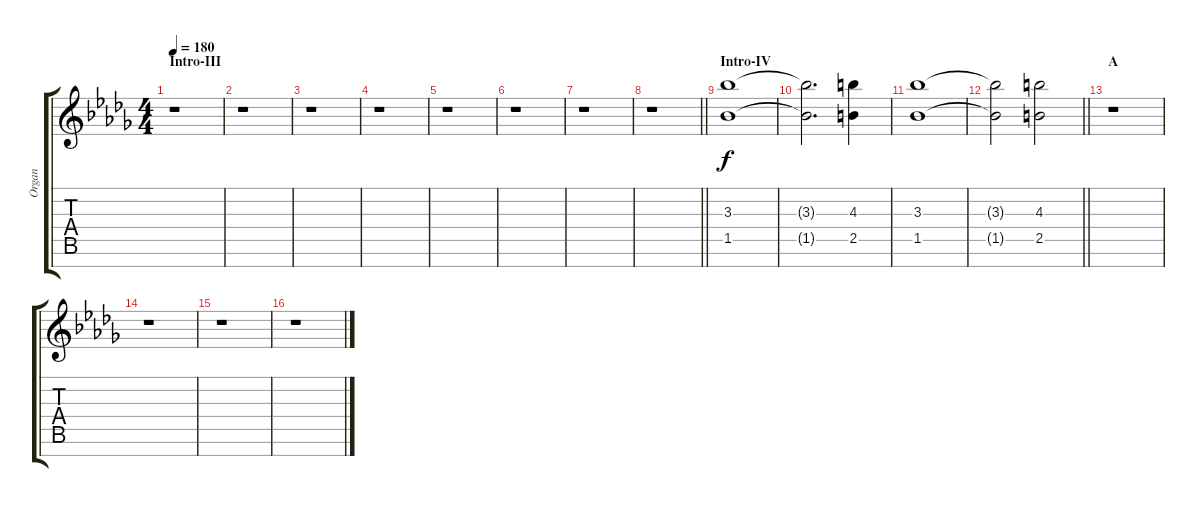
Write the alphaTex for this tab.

\track ("Organ" "Organ") {instrument rockorgan}
\staff {score tabs}
\tuning (E6 B5 G5 D5 A4 E4 B3) {hide}
\ts (4 4)
\section ("" "Intro-III")
\tempo 180
\clef g2
\ks db
r.1{dy f} |
r.1 |
r.1 |
r.1 |
r.1 |
r.1 |
r.1 |
\barLineRight lightlight
r.1 |
\section ("" "Intro-IV")
(3.3 1.5).1 |
(3.3{t} 1.5{t}).2{d} (4.3 2.5).4 |
(3.3 1.5).1 |
\barLineRight lightlight
(3.3{t} 1.5{t}).2 (4.3 2.5).2 |
\section ("" "A")
r.1 |
r.1 |
r.1 |
r.1
